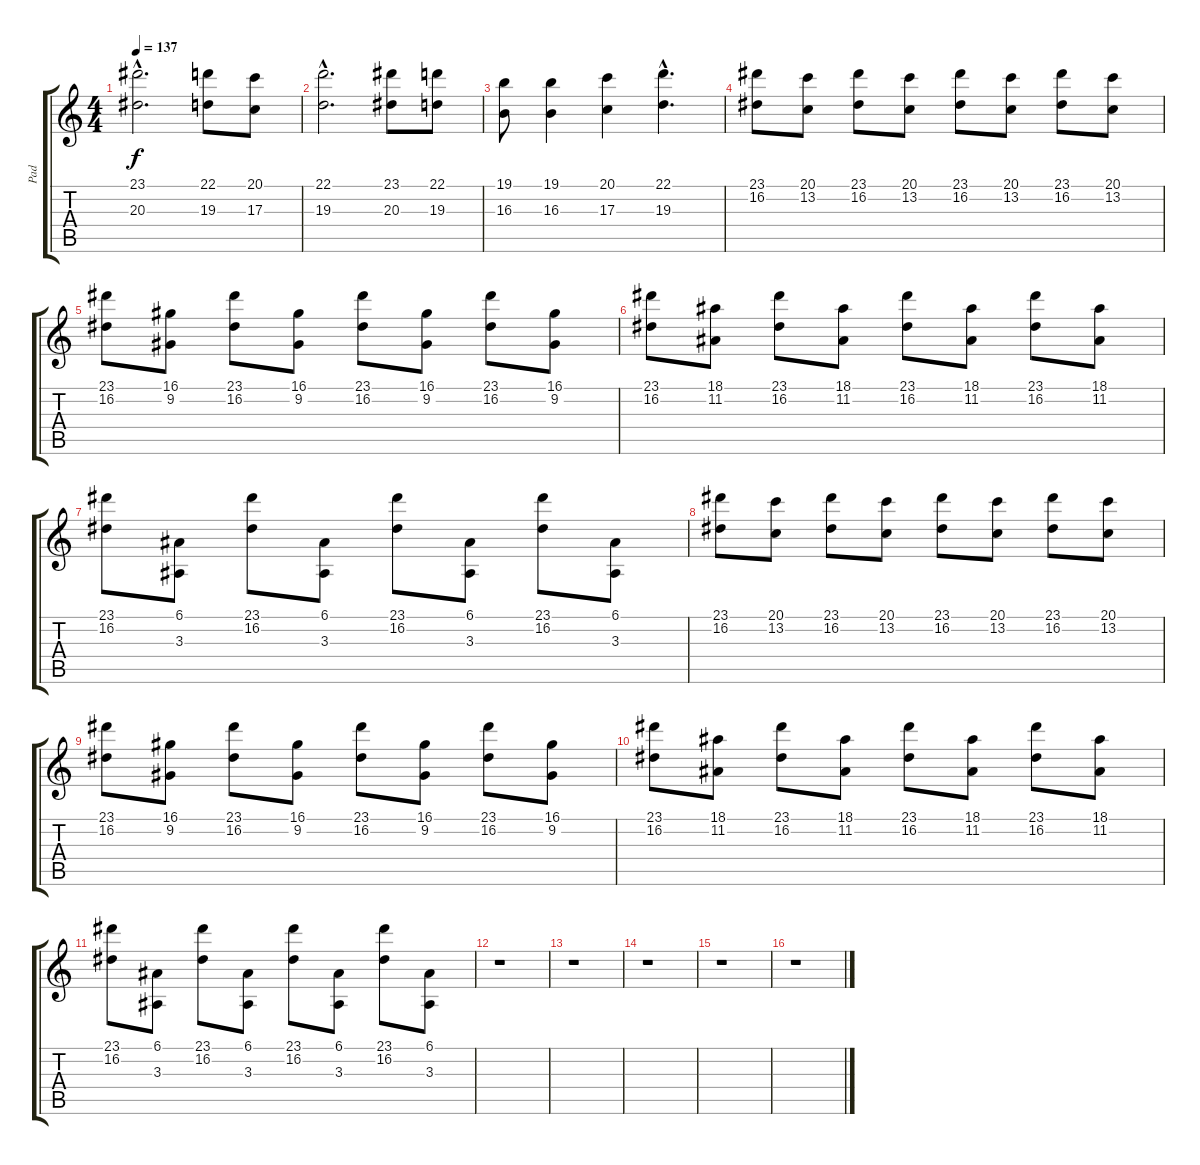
\track ("Pad" "Pad") {instrument pad3polysynth}
\staff {score tabs}
\tuning (E4 B3 G3 D3 A2 E2) {hide}
\ts (4 4)
\tempo 137
\clef g2
\ks c
(23.1{hac} 20.3{hac}).2{d dy f} (22.1 19.3).8 (20.1 17.3).8 |
(22.1{hac} 19.3{hac}).2{d} (23.1 20.3).8 (22.1 19.3).8 |
(19.1 16.3).8 (19.1 16.3).4 (20.1 17.3).4 (22.1{hac} 19.3{hac}).4{d} |
(23.1 16.2).8{volume 16 instrument stringensemble1} (20.1 13.2).8 (23.1 16.2).8 (20.1 13.2).8 (23.1 16.2).8 (20.1 13.2).8 (23.1 16.2).8 (20.1 13.2).8 |
(23.1 16.2).8 (16.1 9.2).8 (23.1 16.2).8 (16.1 9.2).8 (23.1 16.2).8 (16.1 9.2).8 (23.1 16.2).8 (16.1 9.2).8 |
(23.1 16.2).8 (18.1 11.2).8 (23.1 16.2).8 (18.1 11.2).8 (23.1 16.2).8 (18.1 11.2).8 (23.1 16.2).8 (18.1 11.2).8 |
(23.1 16.2).8 (6.1 3.3).8 (23.1 16.2).8 (6.1 3.3).8 (23.1 16.2).8 (6.1 3.3).8 (23.1 16.2).8 (6.1 3.3).8 |
(23.1 16.2).8{volume 16 instrument stringensemble1} (20.1 13.2).8 (23.1 16.2).8 (20.1 13.2).8 (23.1 16.2).8 (20.1 13.2).8 (23.1 16.2).8 (20.1 13.2).8 |
(23.1 16.2).8 (16.1 9.2).8 (23.1 16.2).8 (16.1 9.2).8 (23.1 16.2).8 (16.1 9.2).8 (23.1 16.2).8 (16.1 9.2).8 |
(23.1 16.2).8 (18.1 11.2).8 (23.1 16.2).8 (18.1 11.2).8 (23.1 16.2).8 (18.1 11.2).8 (23.1 16.2).8 (18.1 11.2).8 |
(23.1 16.2).8 (6.1 3.3).8 (23.1 16.2).8 (6.1 3.3).8 (23.1 16.2).8 (6.1 3.3).8 (23.1 16.2).8 (6.1 3.3).8 |
r.1 |
r.1 |
r.1 |
r.1 |
r.1
